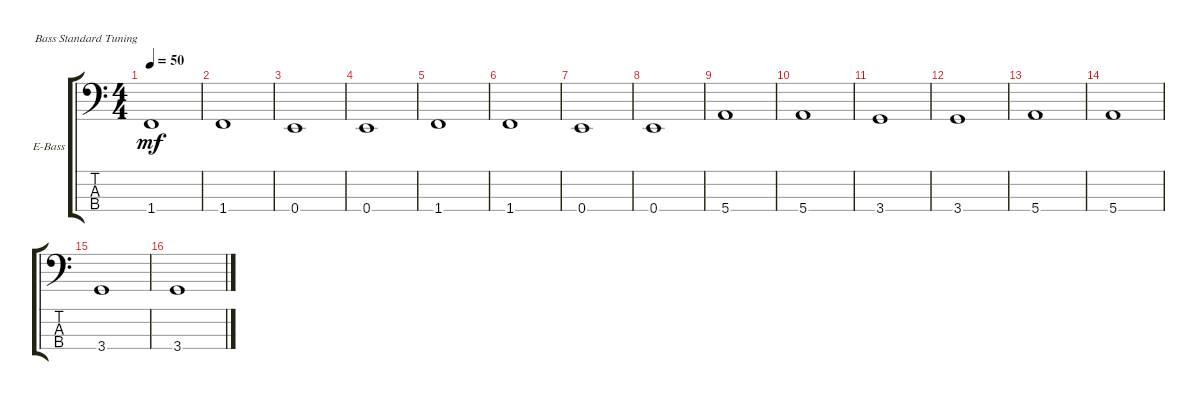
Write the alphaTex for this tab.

\defaultSystemsLayout 4
\bracketExtendMode groupsimilarinstruments
\firstSystemTrackNameOrientation horizontal
\otherSystemsTrackNameOrientation horizontal
\track ("Electric Bass" "E-Bass") {instrument electricbassfinger}
\staff {score tabs}
\tuning (G2 D2 A1 E1)
\ts (4 4)
\tempo 50
\clef f4
\ks c
1.4.1{dy mf} |
1.4.1 |
0.4.1 |
0.4.1 |
1.4.1 |
1.4.1 |
0.4.1 |
0.4.1 |
5.4.1 |
5.4.1 |
3.4.1 |
3.4.1 |
5.4.1 |
5.4.1 |
3.4.1 |
3.4.1
